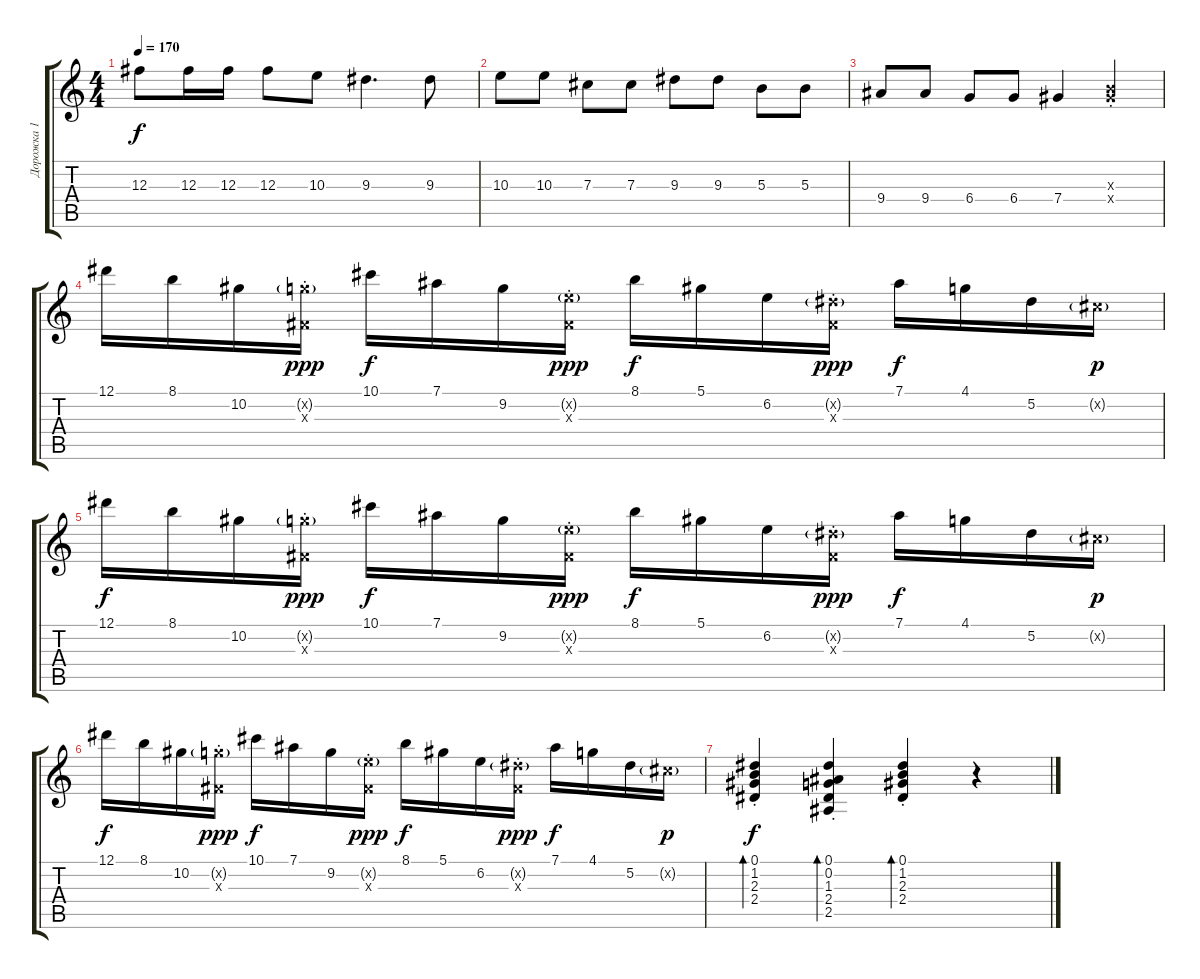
\track ("Дорожка 1" "Дорожка 1") {instrument acousticguitarsteel}
\staff {score tabs}
\tuning (Eb4 Bb3 Gb3 Db3 Ab2 Eb2) {hide}
\ts (4 4)
\tempo 170
\clef g2
\ks c
12.3.8{dy f} 12.3.16 12.3.16 12.3.8 10.3.8 9.3.4{d} 9.3.8 |
10.3.8 10.3.8 7.3.8 7.3.8 9.3.8 9.3.8 5.3.8 5.3.8 |
9.4.8 9.4.8 6.4.8 6.4.8 7.4.4 (5.3{x} 7.4{st x}).4 |
12.1.16 8.1.16 10.2.16 (9.2{g st x} 0.3{x}).16{dy ppp} 10.1.16{dy f} 7.1.16 9.2.16 (6.2{g st x} 0.3{x}).16{dy ppp} 8.1.16{dy f} 5.1.16 6.2.16 (5.2{g st x} 0.3{x}).16{dy ppp} 7.1.16{dy f} 4.1.16 5.2.16 3.2{g x}.16{dy p} |
12.1.16{dy f} 8.1.16 10.2.16 (9.2{g st x} 0.3{x}).16{dy ppp} 10.1.16{dy f} 7.1.16 9.2.16 (6.2{g st x} 0.3{x}).16{dy ppp} 8.1.16{dy f} 5.1.16 6.2.16 (5.2{g st x} 0.3{x}).16{dy ppp} 7.1.16{dy f} 4.1.16 5.2.16 3.2{g x}.16{dy p} |
12.1.16{dy f} 8.1.16 10.2.16 (9.2{g st x} 0.3{x}).16{dy ppp} 10.1.16{dy f} 7.1.16 9.2.16 (6.2{g st x} 0.3{x}).16{dy ppp} 8.1.16{dy f} 5.1.16 6.2.16 (5.2{g st x} 0.3{x}).16{dy ppp} 7.1.16{dy f} 4.1.16 5.2.16 3.2{g x}.16{dy p} |
(0.1{st} 1.2{st} 2.3{st} 2.4{st}).4{bd 60 dy f} (0.1{st} 0.2{st} 1.3{st} 2.4{st} 2.5{st}).4{bd 60} (0.1{st} 1.2{st} 2.3{st} 2.4{st}).4{bd 60} r.4
